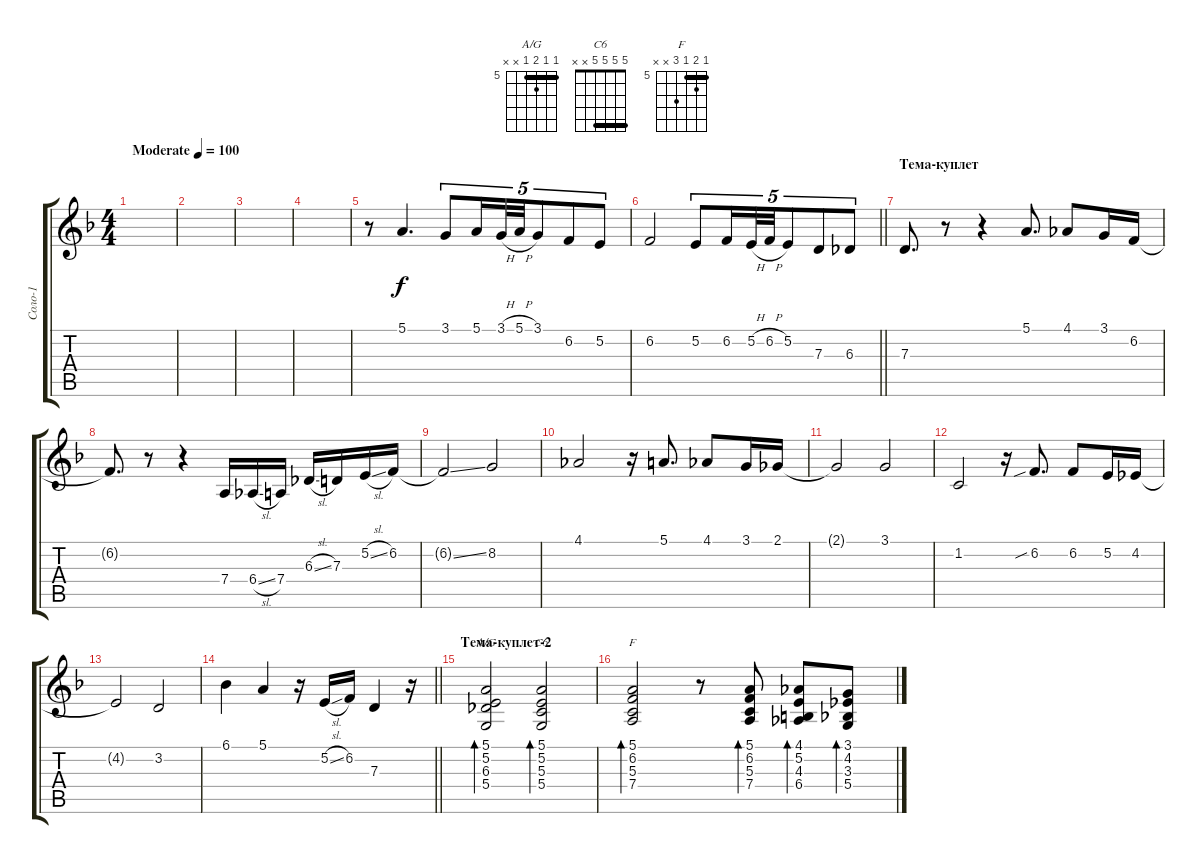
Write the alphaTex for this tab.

\track ("Соло-1" "Соло-1") {instrument viola}
\staff {score tabs}
\tuning (E4 B3 G3 D3 A2 E2) {hide}
\chord ("A/G" 5 5 6 5 x x) {firstfret 5 barre 5}
\chord ("C6" 5 5 5 5 x x) {barre 5}
\chord ("F" 5 6 5 7 x x) {firstfret 5 barre 5}
\ts (4 4)
\tempo (100 "Moderate")
\clef g2
\ks dminor
|
|
|
|
r.8 5.1.4{d} 3.1.8{tu (5 4)} 5.1.16{tu (5 4)} 3.1{h}.32{tu (5 4)} 5.1{h}.32{tu (5 4)} 3.1.8{tu (5 4)} 6.2.8{tu (5 4)} 5.2.8{tu (5 4)} |
\barLineRight lightlight
6.2.2 5.2.8{tu (5 4)} 6.2.16{tu (5 4)} 5.2{h}.32{tu (5 4)} 6.2{h}.32{tu (5 4)} 5.2.8{tu (5 4)} 7.3.8{tu (5 4)} 6.3.8{tu (5 4)} |
\section ("" "Тема-куплет")
7.3.8{d} r.8 r.4 5.1.8{d} 4.1.8 3.1.16 6.2.16 |
6.2{t}.8{d} r.8 r.4 7.4.16 6.4{sl}.16 7.4.16 6.3{sl}.16 7.3.16 5.2{sl}.16 6.2.16 |
6.2{ss t}.2 8.2.2 |
4.1.2 r.16 5.1.8{d} 4.1.8 3.1.16 2.1.16 |
2.1{t}.2 3.1.2 |
1.2.2 r.16 6.2{sib}.8{d} 6.2.8 5.2.16 4.2.16 |
4.2{t}.2 3.2.2 |
\barLineRight lightlight
6.1.4 5.1.4 r.16 5.2{sl}.16 6.2.16 7.3.4 r.16 |
\section ("" "Тема-куплет-2")
(5.1 5.2 6.3 5.4).2{bd 30 ch "A/G" instrument electricguitarmuted} (5.1 5.2 5.3 5.4).2{bd 30 ch "C6"} |
(5.1 6.2 5.3 7.4).2{bd 30 ch "F"} r.8 (5.1 6.2 5.3 7.4).8{bd 30} (4.1 5.2 4.3 6.4).8{bd 30} (3.1 4.2 3.3 5.4).8{bd 30}
